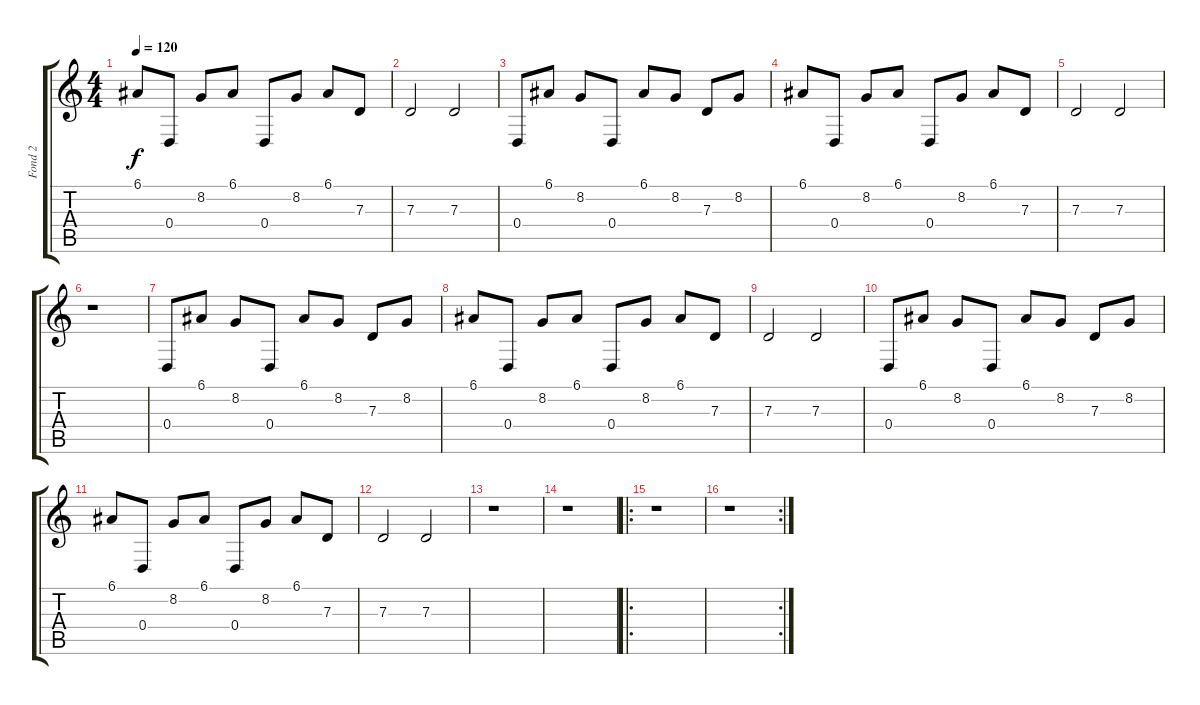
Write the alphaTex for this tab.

\track ("Fond 2" "Fond 2") {instrument lead1square}
\staff {score tabs}
\tuning (E4 B3 G3 D3 A2 E2) {hide}
\ts (4 4)
\tempo 120
\clef g2
\ks c
6.1.8{dy f} 0.4.8 8.2.8 6.1.8 0.4.8 8.2.8 6.1.8 7.3.8 |
7.3.2 7.3.2 |
0.4.8 6.1.8 8.2.8 0.4.8 6.1.8 8.2.8 7.3.8 8.2.8 |
6.1.8 0.4.8 8.2.8 6.1.8 0.4.8 8.2.8 6.1.8 7.3.8 |
7.3.2 7.3.2 |
r.1 |
0.4.8 6.1.8 8.2.8 0.4.8 6.1.8 8.2.8 7.3.8 8.2.8 |
6.1.8 0.4.8 8.2.8 6.1.8 0.4.8 8.2.8 6.1.8 7.3.8 |
7.3.2 7.3.2 |
0.4.8 6.1.8 8.2.8 0.4.8 6.1.8 8.2.8 7.3.8 8.2.8 |
6.1.8 0.4.8 8.2.8 6.1.8 0.4.8 8.2.8 6.1.8 7.3.8 |
7.3.2 7.3.2 |
r.1 |
r.1 |
\ro
r.1 |
\rc 2
r.1
